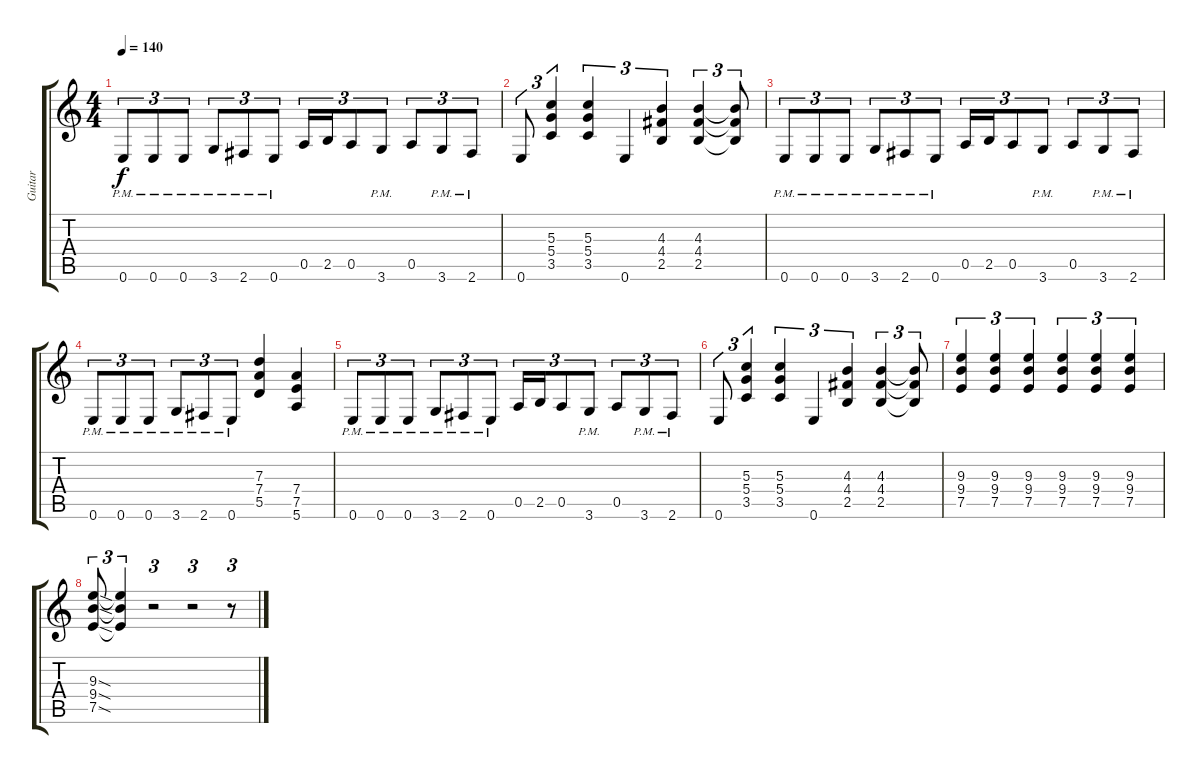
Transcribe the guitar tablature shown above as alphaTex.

\track ("Guitar" "Guitar") {instrument overdrivenguitar}
\staff {score tabs}
\tuning (E4 B3 G3 D3 A2 E2) {hide}
\ts (4 4)
\tempo 140
\clef g2
\ks c
0.6{pm}.8{tu (3 2) dy f} 0.6{pm}.8{tu (3 2)} 0.6{pm}.8{tu (3 2)} 3.6{pm}.8{tu (3 2)} 2.6{pm}.8{tu (3 2)} 0.6{pm}.8{tu (3 2)} 0.5.16{tu (3 2)} 2.5.16{tu (3 2)} 0.5.8{tu (3 2)} 3.6{pm}.8{tu (3 2)} 0.5.8{tu (3 2)} 3.6{pm}.8{tu (3 2)} 2.6{pm}.8{tu (3 2)} |
0.6.8{tu (3 2)} (5.3 5.4 3.5).4{tu (3 2)} (5.3 5.4 3.5).4{tu (3 2)} 0.6.4{tu (3 2)} (4.3 4.4 2.5).4{tu (3 2)} (4.3 4.4 2.5).4{tu (3 2)} (4.3{t} 4.4{t} 2.5{t}).8{tu (3 2)} |
0.6{pm}.8{tu (3 2)} 0.6{pm}.8{tu (3 2)} 0.6{pm}.8{tu (3 2)} 3.6{pm}.8{tu (3 2)} 2.6{pm}.8{tu (3 2)} 0.6{pm}.8{tu (3 2)} 0.5.16{tu (3 2)} 2.5.16{tu (3 2)} 0.5.8{tu (3 2)} 3.6{pm}.8{tu (3 2)} 0.5.8{tu (3 2)} 3.6{pm}.8{tu (3 2)} 2.6{pm}.8{tu (3 2)} |
0.6{pm}.8{tu (3 2)} 0.6{pm}.8{tu (3 2)} 0.6{pm}.8{tu (3 2)} 3.6{pm}.8{tu (3 2)} 2.6{pm}.8{tu (3 2)} 0.6{pm}.8{tu (3 2)} (7.3 7.4 5.5).4 (7.4 7.5 5.6).4 |
0.6{pm}.8{tu (3 2)} 0.6{pm}.8{tu (3 2)} 0.6{pm}.8{tu (3 2)} 3.6{pm}.8{tu (3 2)} 2.6{pm}.8{tu (3 2)} 0.6{pm}.8{tu (3 2)} 0.5.16{tu (3 2)} 2.5.16{tu (3 2)} 0.5.8{tu (3 2)} 3.6{pm}.8{tu (3 2)} 0.5.8{tu (3 2)} 3.6{pm}.8{tu (3 2)} 2.6{pm}.8{tu (3 2)} |
0.6.8{tu (3 2)} (5.3 5.4 3.5).4{tu (3 2)} (5.3 5.4 3.5).4{tu (3 2)} 0.6.4{tu (3 2)} (4.3 4.4 2.5).4{tu (3 2)} (4.3 4.4 2.5).4{tu (3 2)} (4.3{t} 4.4{t} 2.5{t}).8{tu (3 2)} |
(9.3 9.4 7.5).4{tu (3 2)} (9.3 9.4 7.5).4{tu (3 2)} (9.3 9.4 7.5).4{tu (3 2)} (9.3 9.4 7.5).4{tu (3 2)} (9.3 9.4 7.5).4{tu (3 2)} (9.3 9.4 7.5).4{tu (3 2)} |
(9.3{sod} 9.4{sod} 7.5{sod}).8{tu (3 2)} (9.3{t} 9.4{t} 7.5{t}).4{tu (3 2)} r.2{tu (3 2)} r.2{tu (3 2)} r.8{tu (3 2)}
